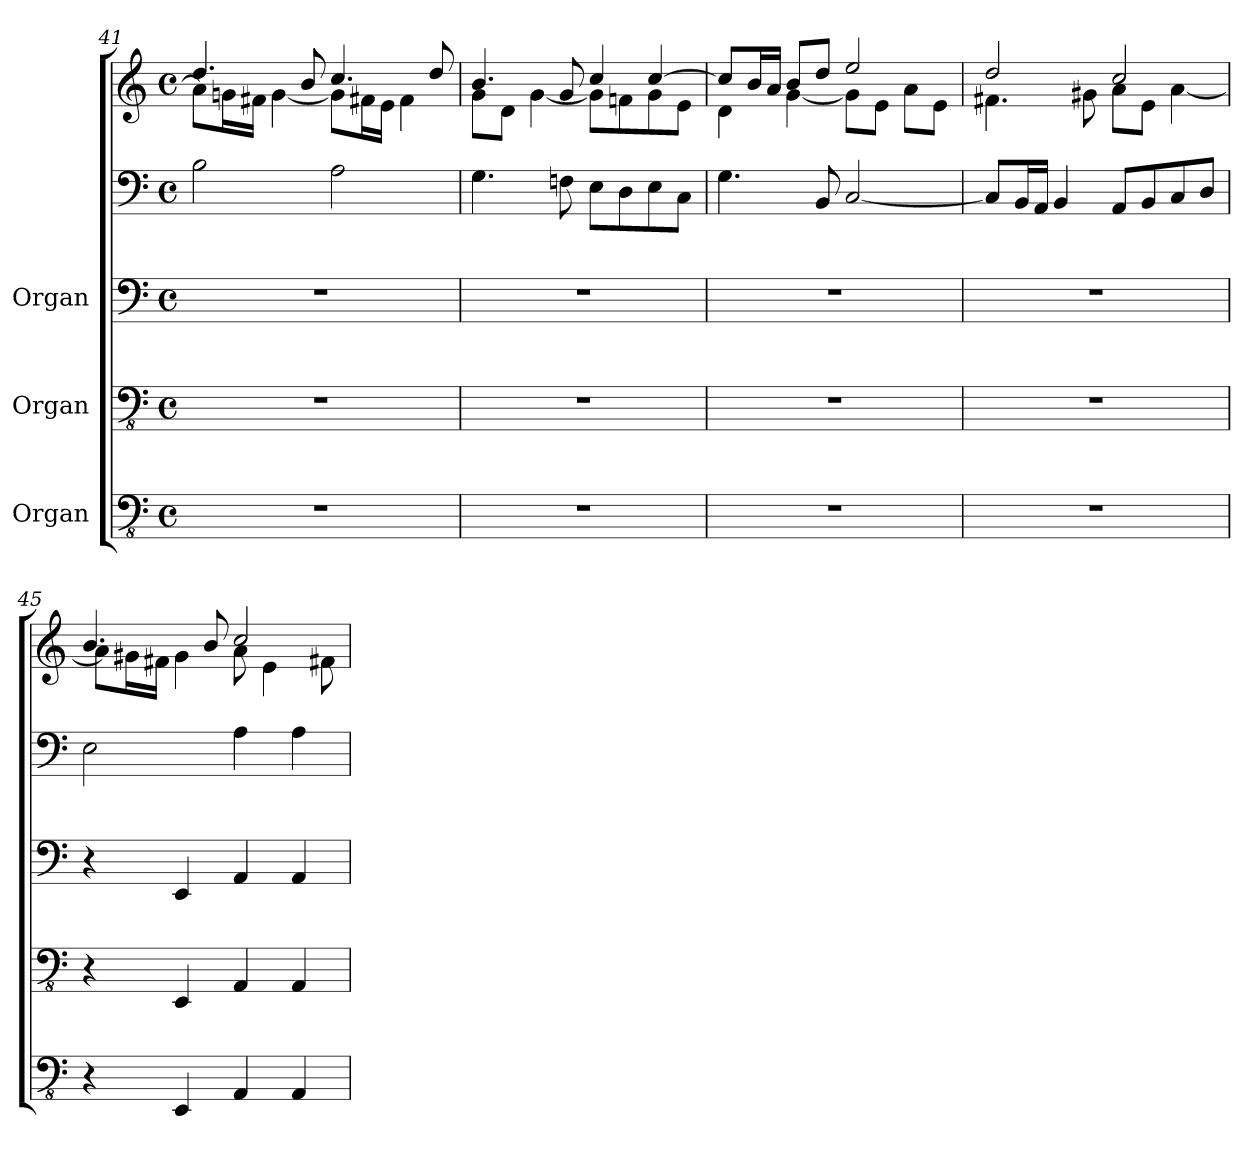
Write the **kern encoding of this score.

**kern	**kern	**kern	**kern	**kern
*part3	*part2	*part1	*part1	*part1
*staff5	*staff4	*staff3	*staff2	*staff1
*I"Organ	*I"Organ	*I"Organ	*	*
!!LO:LB:g=z
*clefFv4	*clefFv4	*clefF4	*clefF4	*clefG2
*k[]	*k[]	*k[]	*k[]	*k[]
*M4/4	*M4/4	*M4/4	*M4/4	*M4/4
*met(c)	*met(c)	*met(c)	*met(c)	*met(c)
=41	=41	=41	=41	=41
*	*	*	*	*^
1r	1r	1r	2B\	4.dd/	8a\L]
.	.	.	.	.	16gn\L
.	.	.	.	.	16f#X\JJ
.	.	.	.	.	[4g\
.	.	.	.	8b/	.
.	.	.	2A\	4.cc/	8g\L]
.	.	.	.	.	16f#X\L
.	.	.	.	.	16e\JJ
.	.	.	.	.	4f#\
.	.	.	.	8dd/	.
=42	=42	=42	=42	=42	=42
1r	1r	1r	4.G\	4.b/	8g\L
.	.	.	.	.	8d\J
.	.	.	.	.	[4g\
.	.	.	8Fn\	8g/	.
.	.	.	8E\L	4cc/	8g\L]
.	.	.	8D\	.	8fn\
.	.	.	8E\	[4cc/	8g\
.	.	.	8C\J	.	8e\J
=43	=43	=43	=43	=43	=43
1r	1r	1r	4.G\	8cc/L]	4d\
.	.	.	.	16b/L	.
.	.	.	.	16a/JJ	.
.	.	.	.	8b/L	[4g\
.	.	.	8BB/	8dd/J	.
.	.	.	[2C/	2ee/	8g\L]
.	.	.	.	.	8e\J
.	.	.	.	.	8a\L
.	.	.	.	.	8e\J
=44	=44	=44	=44	=44	=44
1r	1r	1r	8C/L]	2dd/	4.f#X\
.	.	.	16BB/L	.	.
.	.	.	16AA/JJ	.	.
.	.	.	4BB/	.	.
.	.	.	.	.	8g#X\
.	.	.	8AA/L	2cc/	8a\L
.	.	.	8BB/	.	8e\J
.	.	.	8C/	.	[4a\
.	.	.	8D/J	.	.
=45	=45	=45	=45	=45	=45
4r	4r	4r	2E\	4.b/	8a\L]
.	.	.	.	.	16g#X\L
.	.	.	.	.	16f#X\JJ
4EEE/	4EEE/	4EE/	.	.	4g#\
.	.	.	.	8b/	.
4AAA/	4AAA/	4AA/	4A\	2cc/	8a\
.	.	.	.	.	4e\
4AAA/	4AAA/	4AA/	4A\	.	.
.	.	.	.	.	8f#X\
*	*	*	*	*v	*v
=	=	=	=	=
*-	*-	*-	*-	*-
